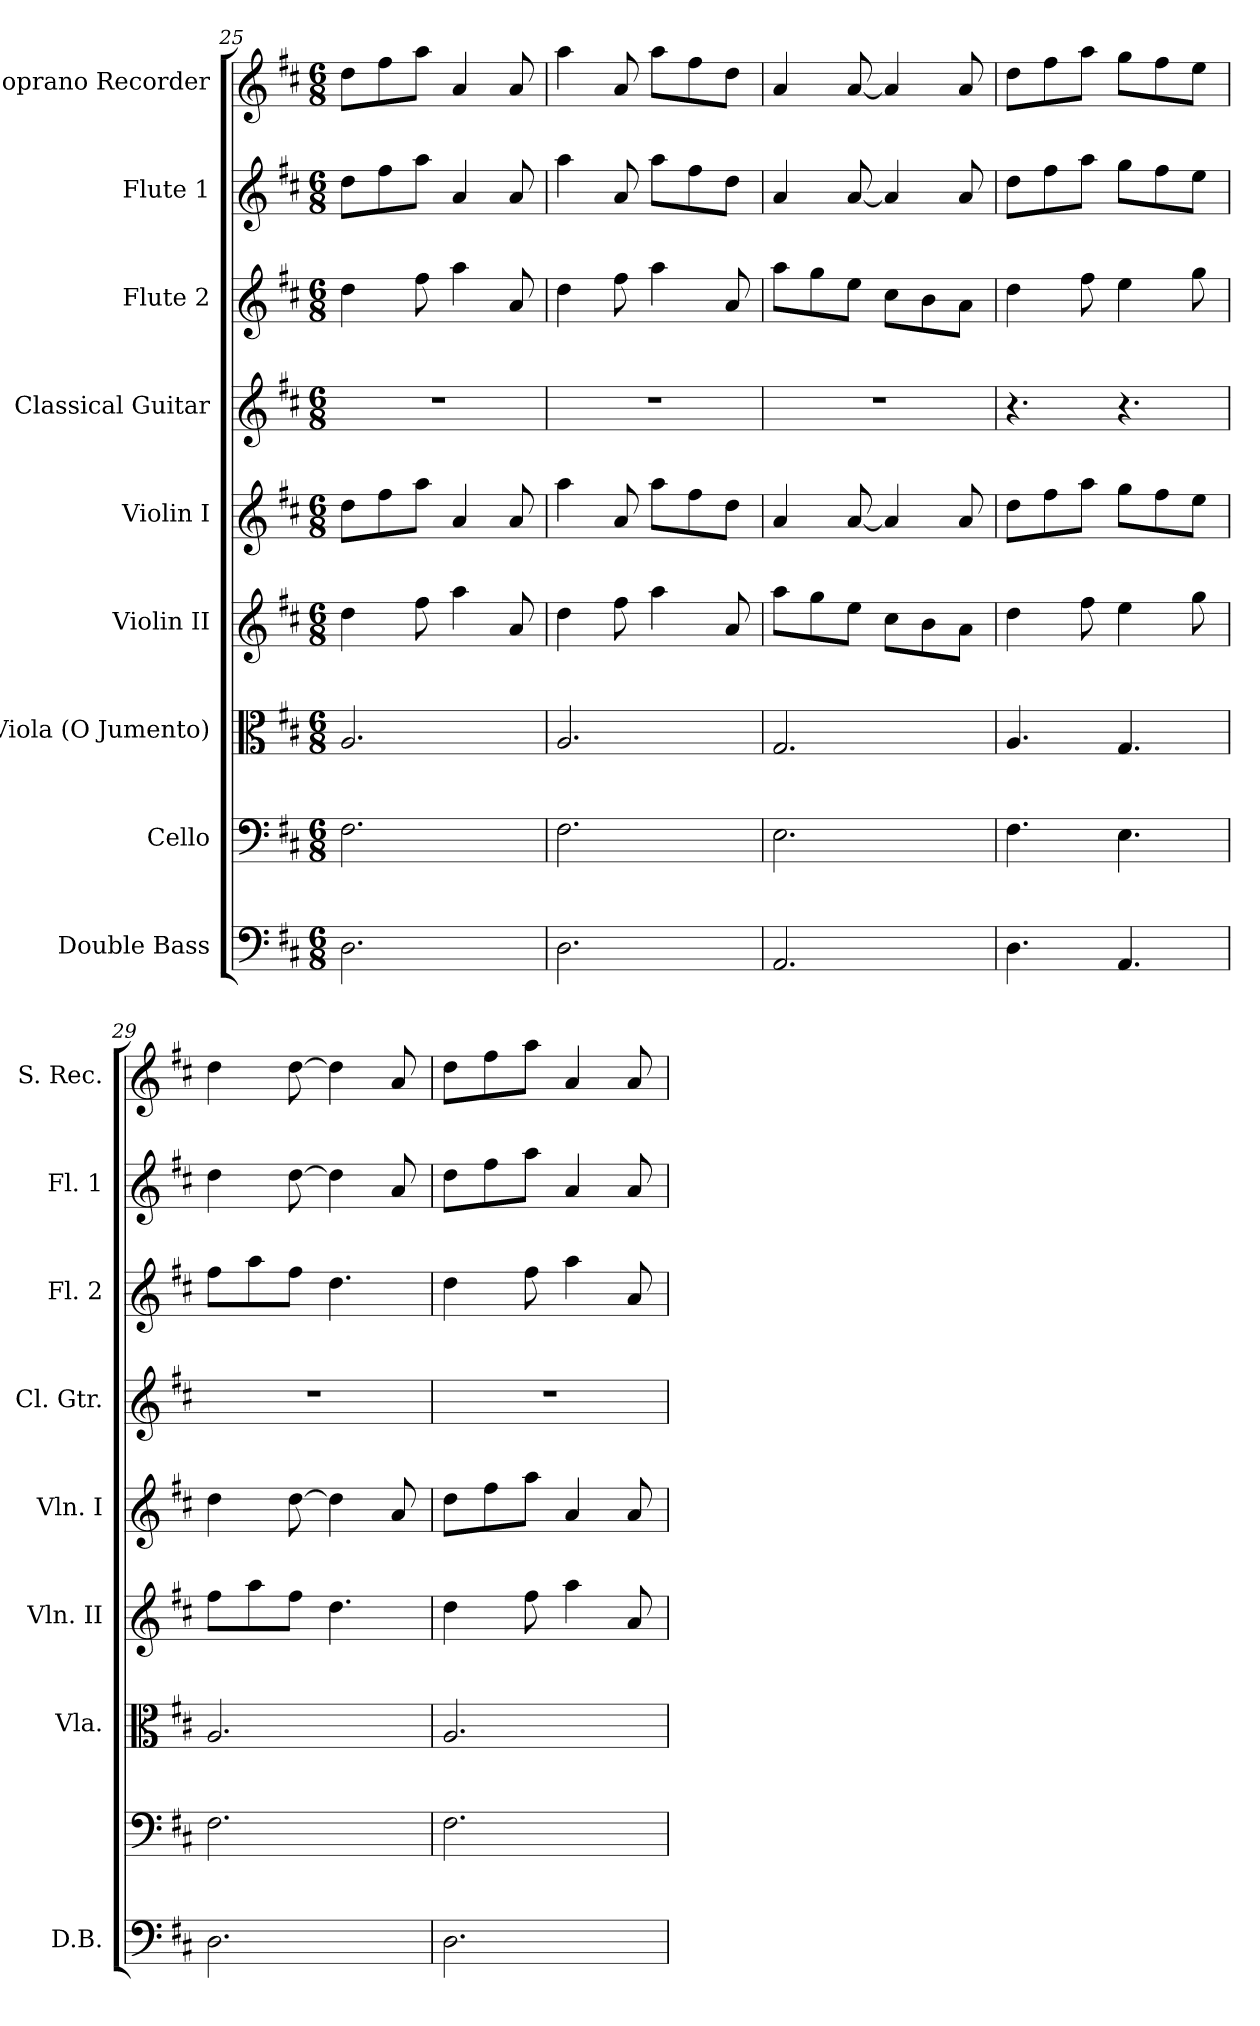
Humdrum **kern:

**kern	**kern	**kern	**kern	**kern	**kern	**kern	**kern	**kern
*part9	*part8	*part7	*part6	*part5	*part4	*part3	*part2	*part1
*staff9	*staff8	*staff7	*staff6	*staff5	*staff4	*staff3	*staff2	*staff1
*I"Double Bass	*I"Cello	*I"Viola (O Jumento)	*I"Violin II	*I"Violin I	*I"Classical Guitar	*I"Flute 2	*I"Flute 1	*I"Soprano Recorder
*I'D.B.	*	*I'Vla.	*I'Vln. II	*I'Vln. I	*I'Cl. Gtr.	*I'Fl. 2	*I'Fl. 1	*I'S. Rec.
*clefF4	*clefF4	*clefC3	*clefG2	*clefG2	*clefG2	*clefG2	*clefG2	*clefG2
*ITrd7c12	*	*	*	*	*ITrd7c12	*	*	*ITrd-7c-12
*k[f#c#]	*k[f#c#]	*k[f#c#]	*k[f#c#]	*k[f#c#]	*k[f#c#]	*k[f#c#]	*k[f#c#]	*k[f#c#]
*D:	*D:	*D:	*D:	*D:	*D:	*D:	*D:	*D:
*M6/8	*M6/8	*M6/8	*M6/8	*M6/8	*M6/8	*M6/8	*M6/8	*M6/8
=25	=25	=25	=25	=25	=25	=25	=25	=25
2.DD\	2.F#\	2.A/	4dd\	8dd\L	2.r	4dd\	8dd\L	8ddd\L
.	.	.	.	8ff#\	.	.	8ff#\	8fff#\
.	.	.	8ff#\	8aa\J	.	8ff#\	8aa\J	8aaa\J
.	.	.	4aa\	4a/	.	4aa\	4a/	4aa/
.	.	.	8a/	8a/	.	8a/	8a/	8aa/
!!LO:PB:g=z
=26	=26	=26	=26	=26	=26	=26	=26	=26
2.DD\	2.F#\	2.A/	4dd\	4aa\	2.r	4dd\	4aa\	4aaa\
.	.	.	8ff#\	8a/	.	8ff#\	8a/	8aa/
.	.	.	4aa\	8aa\L	.	4aa\	8aa\L	8aaa\L
.	.	.	.	8ff#\	.	.	8ff#\	8fff#\
.	.	.	8a/	8dd\J	.	8a/	8dd\J	8ddd\J
=27	=27	=27	=27	=27	=27	=27	=27	=27
2.AAA/	2.E\	2.G/	8aa\L	4a/	2.r	8aa\L	4a/	4aa/
.	.	.	8gg\	.	.	8gg\	.	.
.	.	.	8ee\J	[8a/	.	8ee\J	[8a/	[8aa/
.	.	.	8cc#\L	4a/]	.	8cc#\L	4a/]	4aa/]
.	.	.	8b\	.	.	8b\	.	.
.	.	.	8a\J	8a/	.	8a\J	8a/	8aa/
=28	=28	=28	=28	=28	=28	=28	=28	=28
4.DD\	4.F#\	4.A/	4dd\	8dd\L	4.r	4dd\	8dd\L	8ddd\L
.	.	.	.	8ff#\	.	.	8ff#\	8fff#\
.	.	.	8ff#\	8aa\J	.	8ff#\	8aa\J	8aaa\J
4.AAA/	4.E\	4.G/	4ee\	8gg\L	4.r	4ee\	8gg\L	8ggg\L
.	.	.	.	8ff#\	.	.	8ff#\	8fff#\
.	.	.	8gg\	8ee\J	.	8gg\	8ee\J	8eee\J
=29	=29	=29	=29	=29	=29	=29	=29	=29
2.DD\	2.F#\	2.A/	8ff#\L	4dd\	2.r	8ff#\L	4dd\	4ddd\
.	.	.	8aa\	.	.	8aa\	.	.
.	.	.	8ff#\J	[8dd\	.	8ff#\J	[8dd\	[8ddd\
.	.	.	4.dd\	4dd\]	.	4.dd\	4dd\]	4ddd\]
.	.	.	.	8a/	.	.	8a/	8aa/
=30	=30	=30	=30	=30	=30	=30	=30	=30
2.DD\	2.F#\	2.A/	4dd\	8dd\L	2.r	4dd\	8dd\L	8ddd\L
.	.	.	.	8ff#\	.	.	8ff#\	8fff#\
.	.	.	8ff#\	8aa\J	.	8ff#\	8aa\J	8aaa\J
.	.	.	4aa\	4a/	.	4aa\	4a/	4aa/
.	.	.	8a/	8a/	.	8a/	8a/	8aa/
=	=	=	=	=	=	=	=	=
*-	*-	*-	*-	*-	*-	*-	*-	*-
